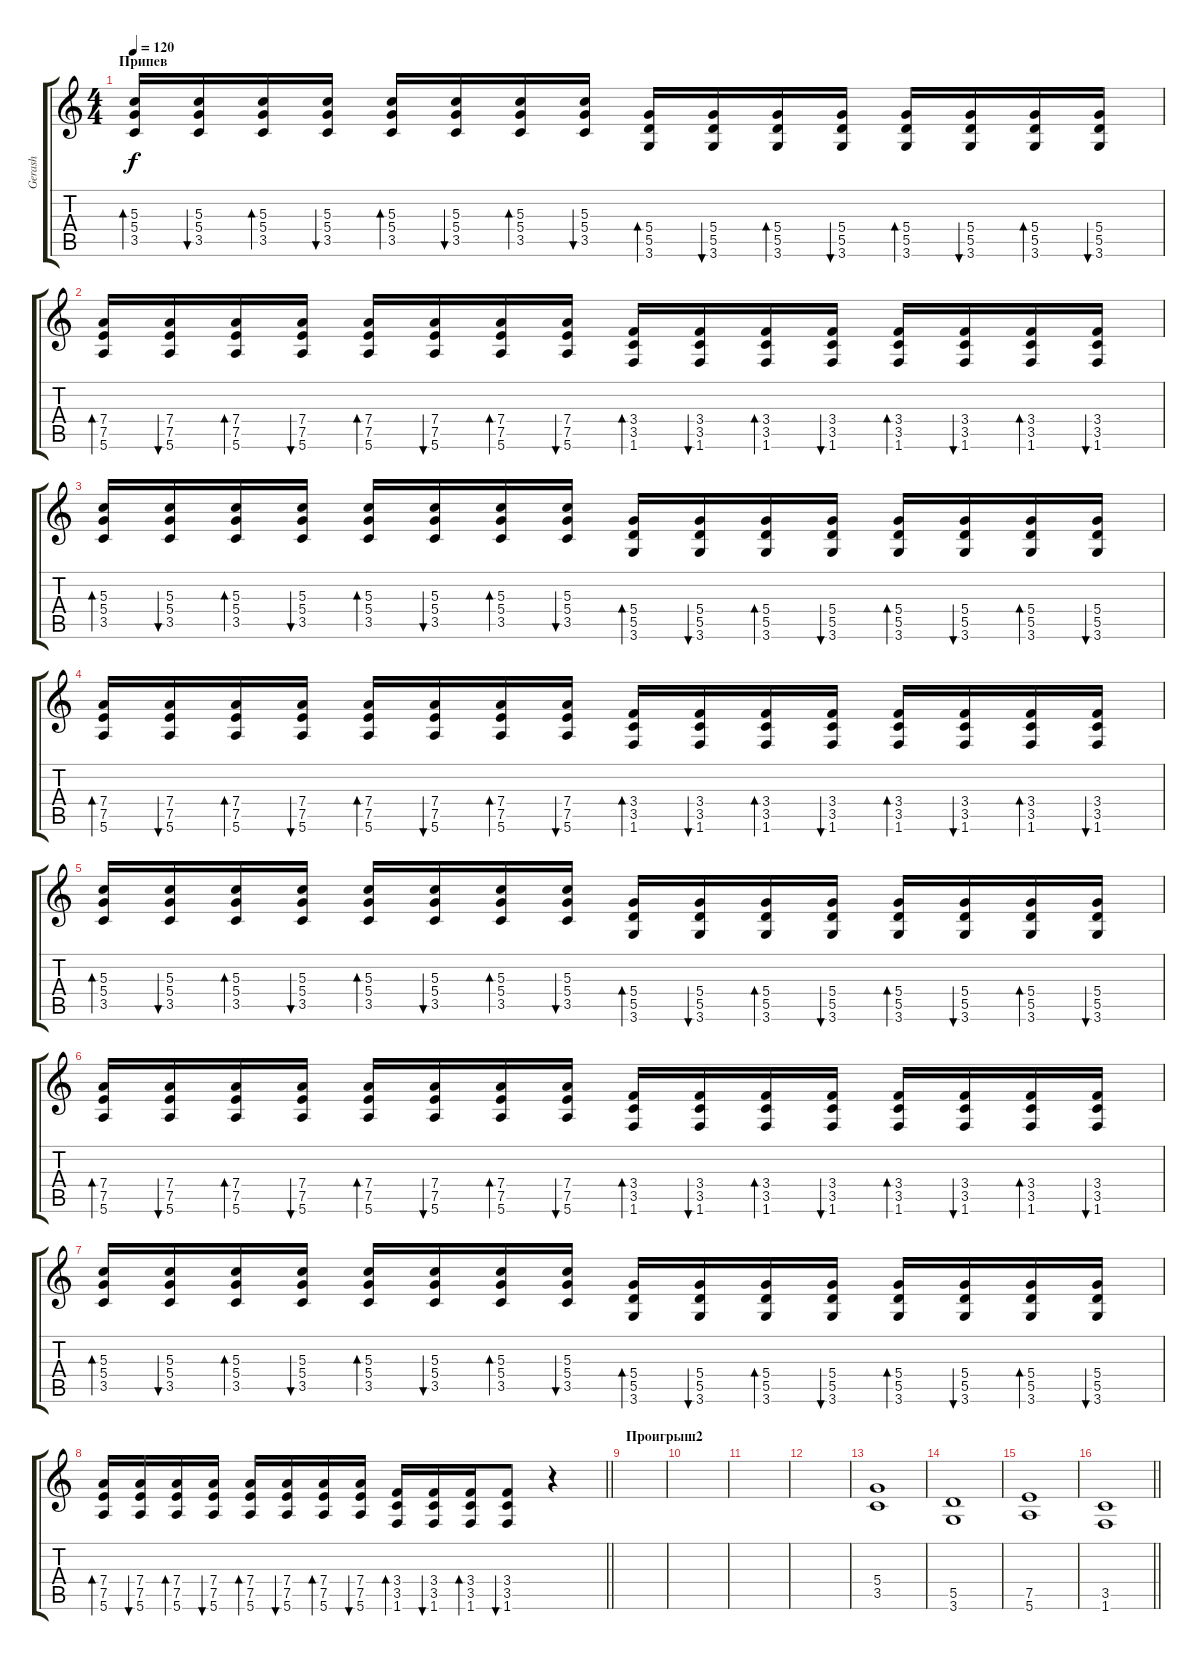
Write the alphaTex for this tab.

\track ("Gerash" "Gerash") {instrument overdrivenguitar}
\staff {score tabs}
\tuning (E4 B3 G3 D3 A2 E2) {hide}
\ts (4 4)
\section ("" "Припев")
\tempo 120
\clef g2
\ks c
(5.3 5.4 3.5).16{bd 120 dy f} (5.3 5.4 3.5).16{bu 120} (5.3 5.4 3.5).16{bd 120} (5.3 5.4 3.5).16{bu 120} (5.3 5.4 3.5).16{bd 120} (5.3 5.4 3.5).16{bu 120} (5.3 5.4 3.5).16{bd 120} (5.3 5.4 3.5).16{bu 120} (5.4 5.5 3.6).16{bd 120} (5.4 5.5 3.6).16{bu 120} (5.4 5.5 3.6).16{bd 120} (5.4 5.5 3.6).16{bu 120} (5.4 5.5 3.6).16{bd 120} (5.4 5.5 3.6).16{bu 120} (5.4 5.5 3.6).16{bd 120} (5.4 5.5 3.6).16{bu 120} |
(7.4 7.5 5.6).16{bd 120} (7.4 7.5 5.6).16{bu 120} (7.4 7.5 5.6).16{bd 120} (7.4 7.5 5.6).16{bu 120} (7.4 7.5 5.6).16{bd 120} (7.4 7.5 5.6).16{bu 120} (7.4 7.5 5.6).16{bd 120} (7.4 7.5 5.6).16{bu 120} (3.4 3.5 1.6).16{bd 120} (3.4 3.5 1.6).16{bu 120} (3.4 3.5 1.6).16{bd 120} (3.4 3.5 1.6).16{bu 120} (3.4 3.5 1.6).16{bd 120} (3.4 3.5 1.6).16{bu 120} (3.4 3.5 1.6).16{bd 120} (3.4 3.5 1.6).16{bu 120} |
(5.3 5.4 3.5).16{bd 120} (5.3 5.4 3.5).16{bu 120} (5.3 5.4 3.5).16{bd 120} (5.3 5.4 3.5).16{bu 120} (5.3 5.4 3.5).16{bd 120} (5.3 5.4 3.5).16{bu 120} (5.3 5.4 3.5).16{bd 120} (5.3 5.4 3.5).16{bu 120} (5.4 5.5 3.6).16{bd 120} (5.4 5.5 3.6).16{bu 120} (5.4 5.5 3.6).16{bd 120} (5.4 5.5 3.6).16{bu 120} (5.4 5.5 3.6).16{bd 120} (5.4 5.5 3.6).16{bu 120} (5.4 5.5 3.6).16{bd 120} (5.4 5.5 3.6).16{bu 120} |
(7.4 7.5 5.6).16{bd 120} (7.4 7.5 5.6).16{bu 120} (7.4 7.5 5.6).16{bd 120} (7.4 7.5 5.6).16{bu 120} (7.4 7.5 5.6).16{bd 120} (7.4 7.5 5.6).16{bu 120} (7.4 7.5 5.6).16{bd 120} (7.4 7.5 5.6).16{bu 120} (3.4 3.5 1.6).16{bd 120} (3.4 3.5 1.6).16{bu 120} (3.4 3.5 1.6).16{bd 120} (3.4 3.5 1.6).16{bu 120} (3.4 3.5 1.6).16{bd 120} (3.4 3.5 1.6).16{bu 120} (3.4 3.5 1.6).16{bd 120} (3.4 3.5 1.6).16{bu 120} |
(5.3 5.4 3.5).16{bd 120} (5.3 5.4 3.5).16{bu 120} (5.3 5.4 3.5).16{bd 120} (5.3 5.4 3.5).16{bu 120} (5.3 5.4 3.5).16{bd 120} (5.3 5.4 3.5).16{bu 120} (5.3 5.4 3.5).16{bd 120} (5.3 5.4 3.5).16{bu 120} (5.4 5.5 3.6).16{bd 120} (5.4 5.5 3.6).16{bu 120} (5.4 5.5 3.6).16{bd 120} (5.4 5.5 3.6).16{bu 120} (5.4 5.5 3.6).16{bd 120} (5.4 5.5 3.6).16{bu 120} (5.4 5.5 3.6).16{bd 120} (5.4 5.5 3.6).16{bu 120} |
(7.4 7.5 5.6).16{bd 120} (7.4 7.5 5.6).16{bu 120} (7.4 7.5 5.6).16{bd 120} (7.4 7.5 5.6).16{bu 120} (7.4 7.5 5.6).16{bd 120} (7.4 7.5 5.6).16{bu 120} (7.4 7.5 5.6).16{bd 120} (7.4 7.5 5.6).16{bu 120} (3.4 3.5 1.6).16{bd 120} (3.4 3.5 1.6).16{bu 120} (3.4 3.5 1.6).16{bd 120} (3.4 3.5 1.6).16{bu 120} (3.4 3.5 1.6).16{bd 120} (3.4 3.5 1.6).16{bu 120} (3.4 3.5 1.6).16{bd 120} (3.4 3.5 1.6).16{bu 120} |
(5.3 5.4 3.5).16{bd 120} (5.3 5.4 3.5).16{bu 120} (5.3 5.4 3.5).16{bd 120} (5.3 5.4 3.5).16{bu 120} (5.3 5.4 3.5).16{bd 120} (5.3 5.4 3.5).16{bu 120} (5.3 5.4 3.5).16{bd 120} (5.3 5.4 3.5).16{bu 120} (5.4 5.5 3.6).16{bd 120} (5.4 5.5 3.6).16{bu 120} (5.4 5.5 3.6).16{bd 120} (5.4 5.5 3.6).16{bu 120} (5.4 5.5 3.6).16{bd 120} (5.4 5.5 3.6).16{bu 120} (5.4 5.5 3.6).16{bd 120} (5.4 5.5 3.6).16{bu 120} |
\barLineRight lightlight
(7.4 7.5 5.6).16{bd 120} (7.4 7.5 5.6).16{bu 120} (7.4 7.5 5.6).16{bd 120} (7.4 7.5 5.6).16{bu 120} (7.4 7.5 5.6).16{bd 120} (7.4 7.5 5.6).16{bu 120} (7.4 7.5 5.6).16{bd 120} (7.4 7.5 5.6).16{bu 120} (3.4 3.5 1.6).16{bd 120} (3.4 3.5 1.6).16{bu 120} (3.4 3.5 1.6).16{bd 120} (3.4 3.5 1.6).8{bu 120} r.4 |
\section ("" "Проигрыш2")
|
|
|
|
(5.4 3.5).1 |
(5.5 3.6).1 |
(7.5 5.6).1 |
\barLineRight lightlight
(3.5 1.6).1
